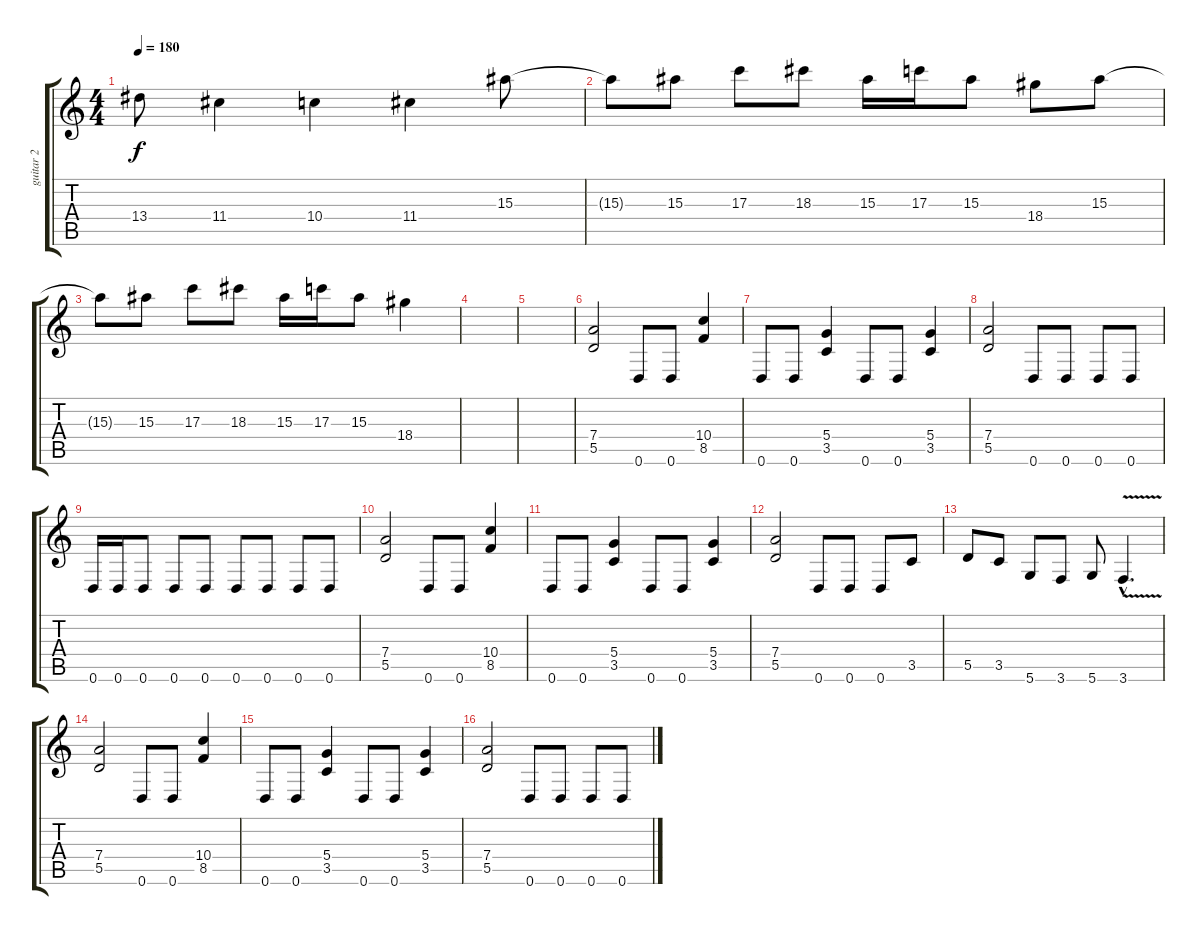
\track ("guitar 2" "guitar 2") {instrument distortionguitar}
\staff {score tabs}
\tuning (E4 B3 G3 D3 A2 D2) {hide}
\ts (4 4)
\tempo 180
\clef g2
\ks c
13.4{t}.8{dy f} 11.4.4 10.4.4 11.4.4 15.3.8 |
15.3{t}.8 15.3.8 17.3.8 18.3.8 15.3.16 17.3.16 15.3.8 18.4.8 15.3.8 |
15.3{t}.8 15.3.8 17.3.8 18.3.8 15.3.16 17.3.16 15.3.8 18.4.4 |
|
|
(7.4 5.5).2{volume 13 balance 2} 0.6.8 0.6.8 (10.4 8.5).4 |
0.6.8 0.6.8 (5.4 3.5).4 0.6.8 0.6.8 (5.4 3.5).4 |
(7.4 5.5).2 0.6.8 0.6.8 0.6.8 0.6.8 |
0.6.16 0.6.16 0.6.8 0.6.8 0.6.8 0.6.8 0.6.8 0.6.8 0.6.8 |
(7.4 5.5).2 0.6.8 0.6.8 (10.4 8.5).4 |
0.6.8 0.6.8 (5.4 3.5).4 0.6.8 0.6.8 (5.4 3.5).4 |
(7.4 5.5).2 0.6.8 0.6.8 0.6.8 3.5.8 |
5.5.8 3.5.8 5.6.8 3.6.8 5.6.8 3.6{v hac}.4{d} |
(7.4 5.5).2 0.6.8 0.6.8 (10.4 8.5).4 |
0.6.8 0.6.8 (5.4 3.5).4 0.6.8 0.6.8 (5.4 3.5).4 |
(7.4 5.5).2 0.6.8 0.6.8 0.6.8 0.6.8
